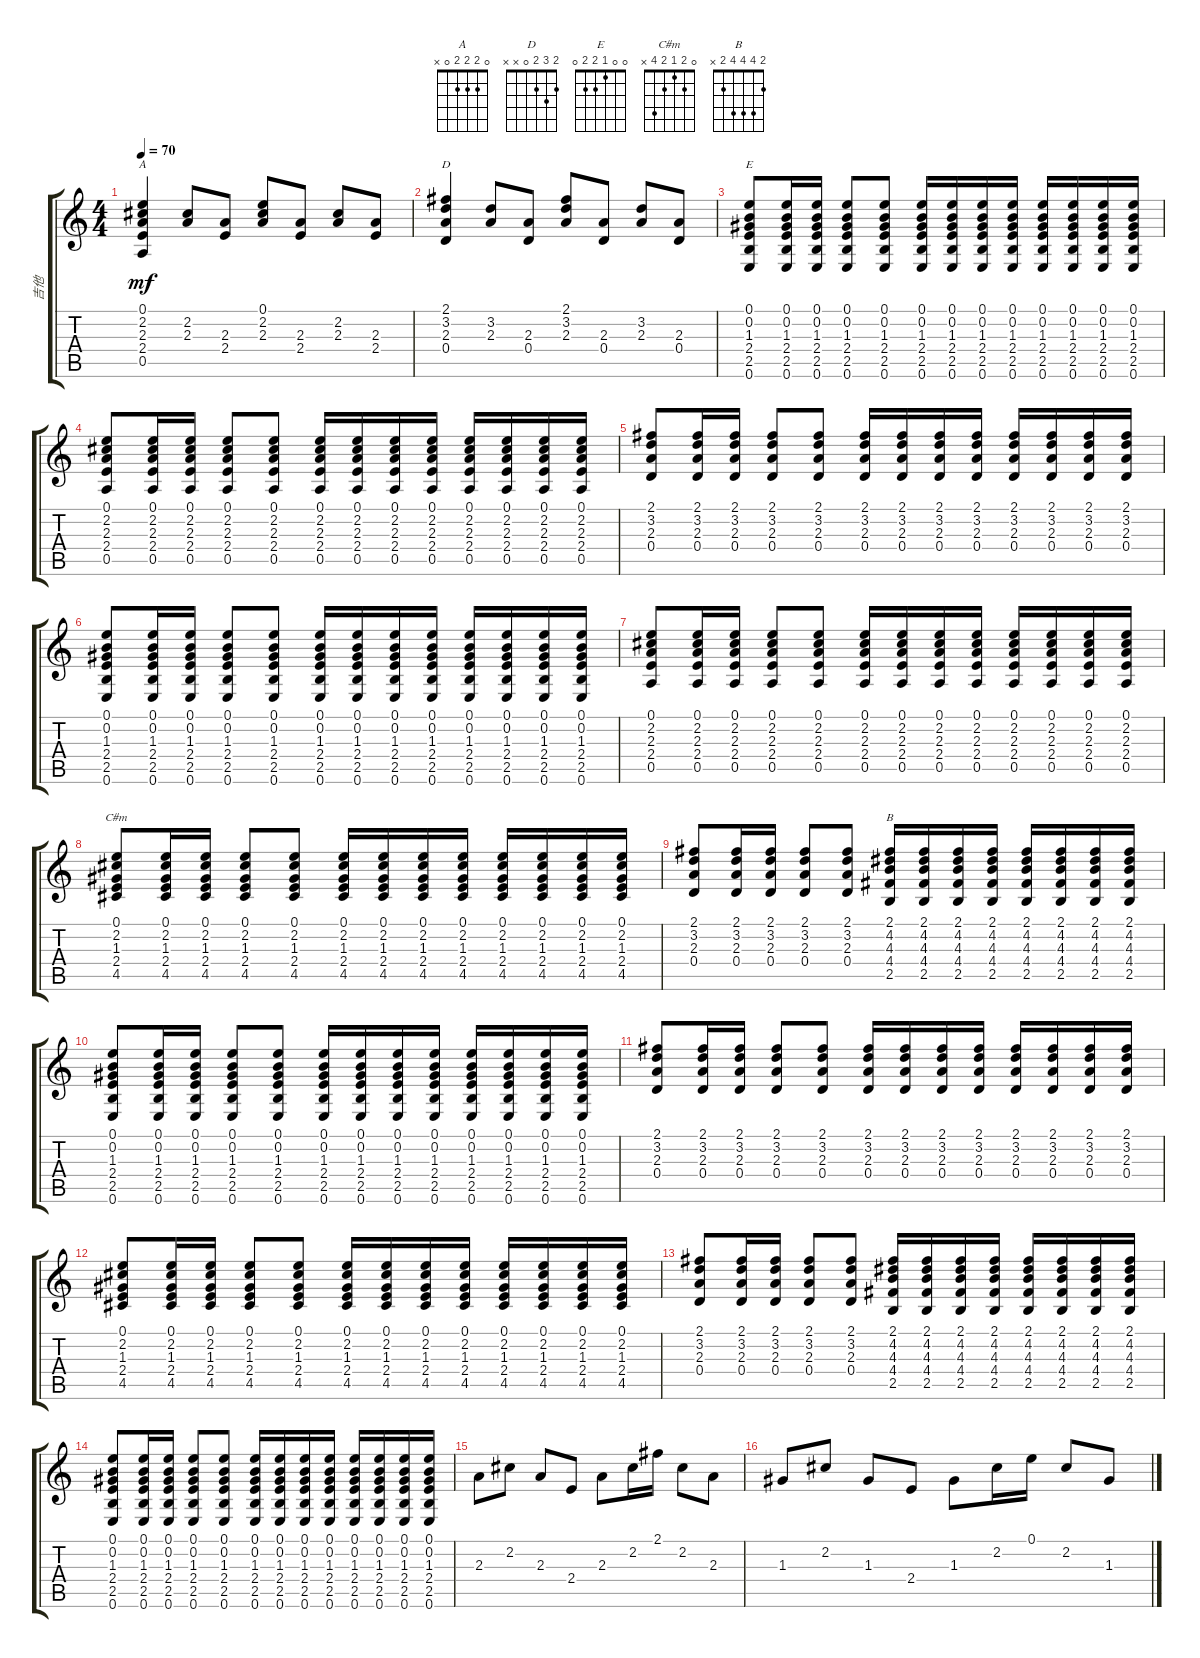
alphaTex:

\track ("吉他" "吉他") {instrument acousticguitarnylon}
\staff {score tabs}
\tuning (E4 B3 G3 D3 A2 E2) {hide}
\chord ("A" 0 2 2 2 0 x)
\chord ("D" 2 3 2 0 x x)
\chord ("E" 0 0 1 2 2 0)
\chord ("C#m" 0 2 1 2 4 x)
\chord ("B" 2 4 4 4 2 x)
\ts (4 4)
\tempo 70
\clef g2
\ks c
(0.1 2.2 2.3 2.4 0.5).4{ch "A" dy mf} (2.2 2.3).8 (2.3 2.4).8 (0.1 2.2 2.3).8 (2.3 2.4).8 (2.2 2.3).8 (2.3 2.4).8 |
(2.1 3.2 2.3 0.4).4{ch "D"} (3.2 2.3).8 (2.3 0.4).8 (2.1 3.2 2.3).8 (2.3 0.4).8 (3.2 2.3).8 (2.3 0.4).8 |
(0.1 0.2 1.3 2.4 2.5 0.6).8{ch "E"} (0.1 0.2 1.3 2.4 2.5 0.6).16 (0.1 0.2 1.3 2.4 2.5 0.6).16 (0.1 0.2 1.3 2.4 2.5 0.6).8 (0.1 0.2 1.3 2.4 2.5 0.6).8 (0.1 0.2 1.3 2.4 2.5 0.6).16 (0.1 0.2 1.3 2.4 2.5 0.6).16 (0.1 0.2 1.3 2.4 2.5 0.6).16 (0.1 0.2 1.3 2.4 2.5 0.6).16 (0.1 0.2 1.3 2.4 2.5 0.6).16 (0.1 0.2 1.3 2.4 2.5 0.6).16 (0.1 0.2 1.3 2.4 2.5 0.6).16 (0.1 0.2 1.3 2.4 2.5 0.6).16 |
(0.1 2.2 2.3 2.4 0.5).8 (0.1 2.2 2.3 2.4 0.5).16 (0.1 2.2 2.3 2.4 0.5).16 (0.1 2.2 2.3 2.4 0.5).8 (0.1 2.2 2.3 2.4 0.5).8 (0.1 2.2 2.3 2.4 0.5).16 (0.1 2.2 2.3 2.4 0.5).16 (0.1 2.2 2.3 2.4 0.5).16 (0.1 2.2 2.3 2.4 0.5).16 (0.1 2.2 2.3 2.4 0.5).16 (0.1 2.2 2.3 2.4 0.5).16 (0.1 2.2 2.3 2.4 0.5).16 (0.1 2.2 2.3 2.4 0.5).16 |
(2.1 3.2 2.3 0.4).8 (2.1 3.2 2.3 0.4).16 (2.1 3.2 2.3 0.4).16 (2.1 3.2 2.3 0.4).8 (2.1 3.2 2.3 0.4).8 (2.1 3.2 2.3 0.4).16 (2.1 3.2 2.3 0.4).16 (2.1 3.2 2.3 0.4).16 (2.1 3.2 2.3 0.4).16 (2.1 3.2 2.3 0.4).16 (2.1 3.2 2.3 0.4).16 (2.1 3.2 2.3 0.4).16 (2.1 3.2 2.3 0.4).16 |
(0.1 0.2 1.3 2.4 2.5 0.6).8 (0.1 0.2 1.3 2.4 2.5 0.6).16 (0.1 0.2 1.3 2.4 2.5 0.6).16 (0.1 0.2 1.3 2.4 2.5 0.6).8 (0.1 0.2 1.3 2.4 2.5 0.6).8 (0.1 0.2 1.3 2.4 2.5 0.6).16 (0.1 0.2 1.3 2.4 2.5 0.6).16 (0.1 0.2 1.3 2.4 2.5 0.6).16 (0.1 0.2 1.3 2.4 2.5 0.6).16 (0.1 0.2 1.3 2.4 2.5 0.6).16 (0.1 0.2 1.3 2.4 2.5 0.6).16 (0.1 0.2 1.3 2.4 2.5 0.6).16 (0.1 0.2 1.3 2.4 2.5 0.6).16 |
(0.1 2.2 2.3 2.4 0.5).8 (0.1 2.2 2.3 2.4 0.5).16 (0.1 2.2 2.3 2.4 0.5).16 (0.1 2.2 2.3 2.4 0.5).8 (0.1 2.2 2.3 2.4 0.5).8 (0.1 2.2 2.3 2.4 0.5).16 (0.1 2.2 2.3 2.4 0.5).16 (0.1 2.2 2.3 2.4 0.5).16 (0.1 2.2 2.3 2.4 0.5).16 (0.1 2.2 2.3 2.4 0.5).16 (0.1 2.2 2.3 2.4 0.5).16 (0.1 2.2 2.3 2.4 0.5).16 (0.1 2.2 2.3 2.4 0.5).16 |
(0.1 2.2 1.3 2.4 4.5).8{ch "C#m"} (0.1 2.2 1.3 2.4 4.5).16 (0.1 2.2 1.3 2.4 4.5).16 (0.1 2.2 1.3 2.4 4.5).8 (0.1 2.2 1.3 2.4 4.5).8 (0.1 2.2 1.3 2.4 4.5).16 (0.1 2.2 1.3 2.4 4.5).16 (0.1 2.2 1.3 2.4 4.5).16 (0.1 2.2 1.3 2.4 4.5).16 (0.1 2.2 1.3 2.4 4.5).16 (0.1 2.2 1.3 2.4 4.5).16 (0.1 2.2 1.3 2.4 4.5).16 (0.1 2.2 1.3 2.4 4.5).16 |
(2.1 3.2 2.3 0.4).8 (2.1 3.2 2.3 0.4).16 (2.1 3.2 2.3 0.4).16 (2.1 3.2 2.3 0.4).8 (2.1 3.2 2.3 0.4).8 (2.1 4.2 4.3 4.4 2.5).16{ch "B"} (2.1 4.2 4.3 4.4 2.5).16 (2.1 4.2 4.3 4.4 2.5).16 (2.1 4.2 4.3 4.4 2.5).16 (2.1 4.2 4.3 4.4 2.5).16 (2.1 4.2 4.3 4.4 2.5).16 (2.1 4.2 4.3 4.4 2.5).16 (2.1 4.2 4.3 4.4 2.5).16 |
(0.1 0.2 1.3 2.4 2.5 0.6).8 (0.1 0.2 1.3 2.4 2.5 0.6).16 (0.1 0.2 1.3 2.4 2.5 0.6).16 (0.1 0.2 1.3 2.4 2.5 0.6).8 (0.1 0.2 1.3 2.4 2.5 0.6).8 (0.1 0.2 1.3 2.4 2.5 0.6).16 (0.1 0.2 1.3 2.4 2.5 0.6).16 (0.1 0.2 1.3 2.4 2.5 0.6).16 (0.1 0.2 1.3 2.4 2.5 0.6).16 (0.1 0.2 1.3 2.4 2.5 0.6).16 (0.1 0.2 1.3 2.4 2.5 0.6).16 (0.1 0.2 1.3 2.4 2.5 0.6).16 (0.1 0.2 1.3 2.4 2.5 0.6).16 |
(2.1 3.2 2.3 0.4).8 (2.1 3.2 2.3 0.4).16 (2.1 3.2 2.3 0.4).16 (2.1 3.2 2.3 0.4).8 (2.1 3.2 2.3 0.4).8 (2.1 3.2 2.3 0.4).16 (2.1 3.2 2.3 0.4).16 (2.1 3.2 2.3 0.4).16 (2.1 3.2 2.3 0.4).16 (2.1 3.2 2.3 0.4).16 (2.1 3.2 2.3 0.4).16 (2.1 3.2 2.3 0.4).16 (2.1 3.2 2.3 0.4).16 |
(0.1 2.2 1.3 2.4 4.5).8 (0.1 2.2 1.3 2.4 4.5).16 (0.1 2.2 1.3 2.4 4.5).16 (0.1 2.2 1.3 2.4 4.5).8 (0.1 2.2 1.3 2.4 4.5).8 (0.1 2.2 1.3 2.4 4.5).16 (0.1 2.2 1.3 2.4 4.5).16 (0.1 2.2 1.3 2.4 4.5).16 (0.1 2.2 1.3 2.4 4.5).16 (0.1 2.2 1.3 2.4 4.5).16 (0.1 2.2 1.3 2.4 4.5).16 (0.1 2.2 1.3 2.4 4.5).16 (0.1 2.2 1.3 2.4 4.5).16 |
(2.1 3.2 2.3 0.4).8 (2.1 3.2 2.3 0.4).16 (2.1 3.2 2.3 0.4).16 (2.1 3.2 2.3 0.4).8 (2.1 3.2 2.3 0.4).8 (2.1 4.2 4.3 4.4 2.5).16 (2.1 4.2 4.3 4.4 2.5).16 (2.1 4.2 4.3 4.4 2.5).16 (2.1 4.2 4.3 4.4 2.5).16 (2.1 4.2 4.3 4.4 2.5).16 (2.1 4.2 4.3 4.4 2.5).16 (2.1 4.2 4.3 4.4 2.5).16 (2.1 4.2 4.3 4.4 2.5).16 |
(0.1 0.2 1.3 2.4 2.5 0.6).8 (0.1 0.2 1.3 2.4 2.5 0.6).16 (0.1 0.2 1.3 2.4 2.5 0.6).16 (0.1 0.2 1.3 2.4 2.5 0.6).8 (0.1 0.2 1.3 2.4 2.5 0.6).8 (0.1 0.2 1.3 2.4 2.5 0.6).16 (0.1 0.2 1.3 2.4 2.5 0.6).16 (0.1 0.2 1.3 2.4 2.5 0.6).16 (0.1 0.2 1.3 2.4 2.5 0.6).16 (0.1 0.2 1.3 2.4 2.5 0.6).16 (0.1 0.2 1.3 2.4 2.5 0.6).16 (0.1 0.2 1.3 2.4 2.5 0.6).16 (0.1 0.2 1.3 2.4 2.5 0.6).16 |
2.3.8 2.2.8 2.3.8 2.4.8 2.3.8 2.2.16 2.1.16 2.2.8 2.3.8 |
1.3.8 2.2.8 1.3.8 2.4.8 1.3.8 2.2.16 0.1.16 2.2.8 1.3.8
